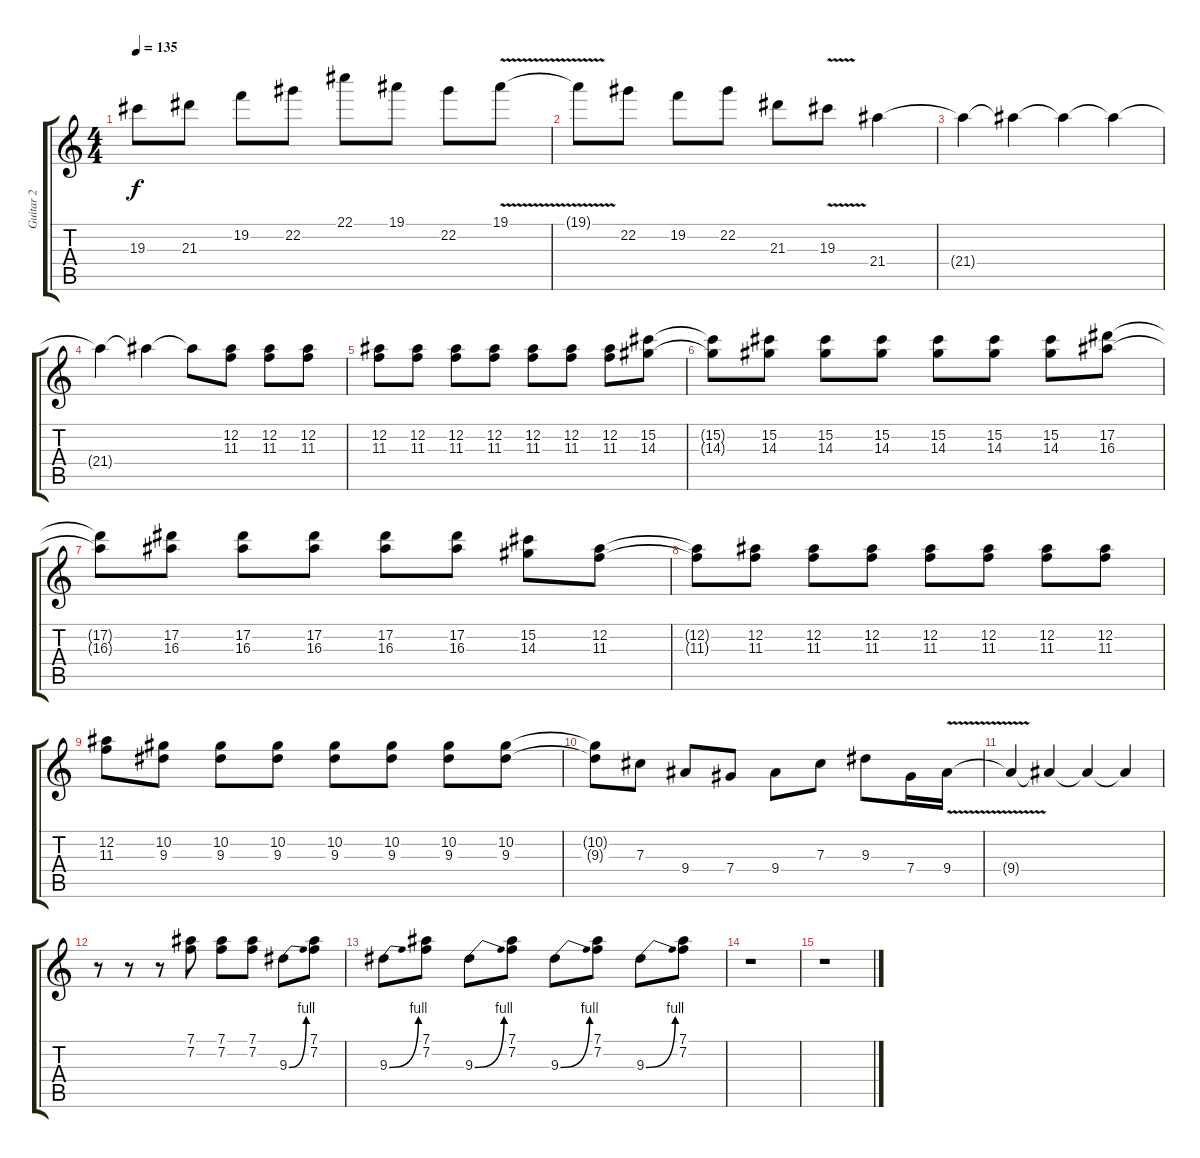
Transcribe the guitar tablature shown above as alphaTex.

\track ("Guitar 2" "Guitar 2") {instrument overdrivenguitar}
\staff {score tabs}
\tuning (Eb4 Bb3 Gb3 Db3 Ab2 Eb2) {hide}
\ts (4 4)
\tempo 135
\clef g2
\ks c
19.3.8{dy f} 21.3.8 19.2.8 22.2.8 22.1.8 19.1.8 22.2.8 19.1{v}.8 |
19.1{t}.8 22.2.8 19.2.8 22.2.8 21.3.8 19.3{v}.8 21.4.4 |
21.4{t}.4 21.4{t}.4 21.4{t}.4 21.4{t}.4 |
21.4{t}.4 21.4{t}.4 21.4{t}.8 (12.2 11.3).8 (12.2 11.3).8 (12.2 11.3).8 |
(12.2 11.3).8 (12.2 11.3).8 (12.2 11.3).8 (12.2 11.3).8 (12.2 11.3).8 (12.2 11.3).8 (12.2 11.3).8 (15.2 14.3).8 |
(15.2{t} 14.3{t}).8 (15.2 14.3).8 (15.2 14.3).8 (15.2 14.3).8 (15.2 14.3).8 (15.2 14.3).8 (15.2 14.3).8 (17.2 16.3).8 |
(17.2{t} 16.3{t}).8 (17.2 16.3).8 (17.2 16.3).8 (17.2 16.3).8 (17.2 16.3).8 (17.2 16.3).8 (15.2 14.3).8 (12.2 11.3).8 |
(12.2{t} 11.3{t}).8 (12.2 11.3).8 (12.2 11.3).8 (12.2 11.3).8 (12.2 11.3).8 (12.2 11.3).8 (12.2 11.3).8 (12.2 11.3).8 |
(12.2 11.3).8 (10.2 9.3).8 (10.2 9.3).8 (10.2 9.3).8 (10.2 9.3).8 (10.2 9.3).8 (10.2 9.3).8 (10.2 9.3).8 |
(10.2{t} 9.3{t}).8 7.3.8 9.4.8 7.4.8 9.4.8 7.3.8 9.3.8 7.4.16 9.4{v}.16 |
9.4{t}.4 9.4{t}.4 9.4{t}.4 9.4{t}.4 |
r.8 r.8 r.8 (7.1 7.2).8 (7.1 7.2).8 (7.1 7.2).8 9.3{be (bend 0 0 60 4)}.8 (7.1 7.2).8 |
9.3{be (bend 0 0 60 4)}.8 (7.1 7.2).8 9.3{be (bend 0 0 60 4)}.8 (7.1 7.2).8 9.3{be (bend 0 0 60 4)}.8 (7.1 7.2).8 9.3{be (bend 0 0 60 4)}.8 (7.1 7.2).8 |
r.1 |
r.1
